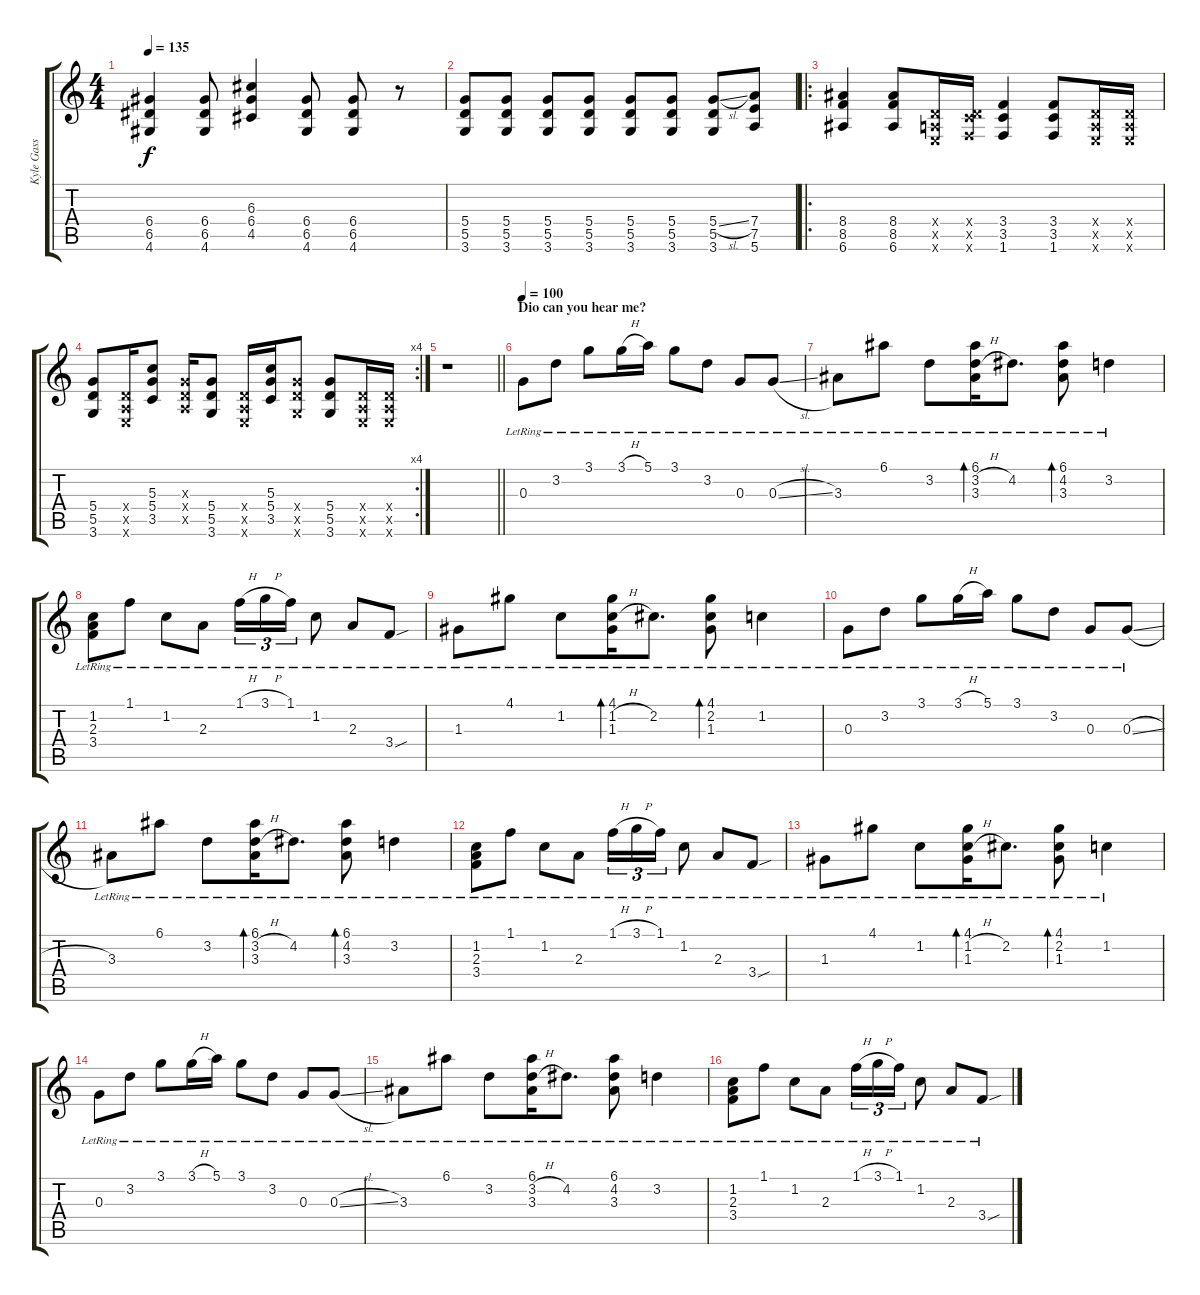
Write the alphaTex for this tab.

\track ("Kyle Gass" "Kyle Gass") {instrument acousticguitarsteel}
\staff {score tabs}
\tuning (E4 B3 G3 D3 A2 E2) {hide}
\ts (4 4)
\tempo 135
\clef g2
\ks c
(6.4 6.5 4.6).4{dy f} (6.4 6.5 4.6).8 (6.3 6.4 4.5).4 (6.4 6.5 4.6).8 (6.4 6.5 4.6).8 r.8 |
(5.4 5.5 3.6).8 (5.4 5.5 3.6).8 (5.4 5.5 3.6).8 (5.4 5.5 3.6).8 (5.4 5.5 3.6).8 (5.4 5.5 3.6).8 (5.4{sl} 5.5 3.6).8 (7.4 7.5 5.6).8 |
\ro
(8.4 8.5 6.6).4 (8.4 8.5 6.6).8 (0.4{x} 0.5{x} 0.6{x}).16 (0.4{x} 3.5{x} 1.6{x}).16 (3.4 3.5 1.6).4 (3.4 3.5 1.6).8 (0.4{x} 0.5{x} 0.6{x}).16 (0.4{x} 0.5{x} 0.6{x}).16 |
\rc 4
(5.4 5.5 3.6).8 (0.4{x} 0.5{x} 0.6{x}).16 (5.3 5.4 3.5).8 (0.3{x} 0.4{x} 0.5{x}).16 (5.4 5.5 3.6).8 (0.4{x} 0.5{x} 0.6{x}).16 (5.3 5.4 3.5).16 (5.4{x} 5.5{x} 3.6{x}).8 (5.4 5.5 3.6).8 (0.4{x} 0.5{x} 0.6{x}).16 (0.4{x} 0.5{x} 0.6{x}).16 |
\barLineRight lightlight
r.1 |
\section ("" "Dio can you hear me?")
\tempo 100
0.3{lr}.8 3.2{lr}.8 3.1{lr}.8 3.1{h lr}.16 5.1{lr}.16 3.1{lr}.8 3.2{lr}.8 0.3{lr}.8 0.3{sl lr}.8 |
3.3{lr}.8 6.1{lr}.8 3.2{lr}.8 (6.1{lr} 3.2{h lr} 3.3{lr}).16{bd 60} 4.2{lr}.8{d} (6.1{lr} 4.2{lr} 3.3{lr}).8{bd 60} 3.2{lr}.4 |
(1.2{lr} 2.3{lr} 3.4{lr}).8 1.1{lr}.8 1.2{lr}.8 2.3{lr}.8 1.1{h lr}.16{tu (3 2)} 3.1{h lr}.16{tu (3 2)} 1.1{lr}.16{tu (3 2)} 1.2{lr}.8 2.3{lr}.8 3.4{sou lr}.8 |
1.3{lr}.8 4.1{lr}.8 1.2{lr}.8 (4.1{lr} 1.2{h lr} 1.3{lr}).16{bd 60} 2.2{lr}.8{d} (4.1{lr} 2.2{lr} 1.3{lr}).8{bd 60} 1.2{lr}.4 |
0.3{lr}.8 3.2{lr}.8 3.1{lr}.8 3.1{h lr}.16 5.1{lr}.16 3.1{lr}.8 3.2{lr}.8 0.3{lr}.8 0.3{sl lr}.8 |
3.3{lr}.8 6.1{lr}.8 3.2{lr}.8 (6.1{lr} 3.2{h lr} 3.3{lr}).16{bd 60} 4.2{lr}.8{d} (6.1{lr} 4.2{lr} 3.3{lr}).8{bd 60} 3.2{lr}.4 |
(1.2{lr} 2.3{lr} 3.4{lr}).8 1.1{lr}.8 1.2{lr}.8 2.3{lr}.8 1.1{h lr}.16{tu (3 2)} 3.1{h lr}.16{tu (3 2)} 1.1{lr}.16{tu (3 2)} 1.2{lr}.8 2.3{lr}.8 3.4{sou lr}.8 |
1.3{lr}.8 4.1{lr}.8 1.2{lr}.8 (4.1{lr} 1.2{h lr} 1.3{lr}).16{bd 60} 2.2{lr}.8{d} (4.1{lr} 2.2{lr} 1.3{lr}).8{bd 60} 1.2{lr}.4 |
0.3{lr}.8 3.2{lr}.8 3.1{lr}.8 3.1{h lr}.16 5.1{lr}.16 3.1{lr}.8 3.2{lr}.8 0.3{lr}.8 0.3{sl lr}.8 |
3.3{lr}.8 6.1{lr}.8 3.2{lr}.8 (6.1{lr} 3.2{h lr} 3.3{lr}).16 4.2{lr}.8{d} (6.1{lr} 4.2{lr} 3.3{lr}).8 3.2{lr}.4 |
(1.2{lr} 2.3{lr} 3.4{lr}).8 1.1{lr}.8 1.2{lr}.8 2.3{lr}.8 1.1{h lr}.16{tu (3 2)} 3.1{h lr}.16{tu (3 2)} 1.1{lr}.16{tu (3 2)} 1.2{lr}.8 2.3{lr}.8 3.4{sou lr}.8
